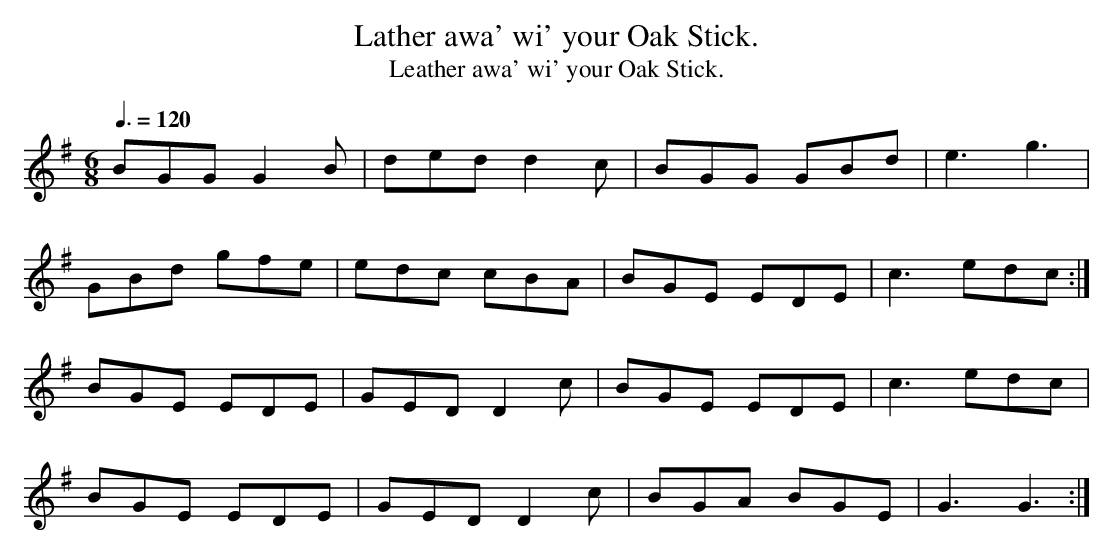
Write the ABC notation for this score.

X:1
T:Lather awa' wi' your Oak Stick.
T:Leather awa' wi' your Oak Stick.
M:6/8
L:1/8
Q:3/8=120
K:G
BGG G2B | ded d2c | BGG GBd | e3 g3 |
GBd gfe | edc cBA | BGE EDE | c3 edc :|
BGE EDE | GED D2c | BGE EDE | c3 edc |
BGE EDE | GED D2c | BGA BGE | G3 G3 :|
